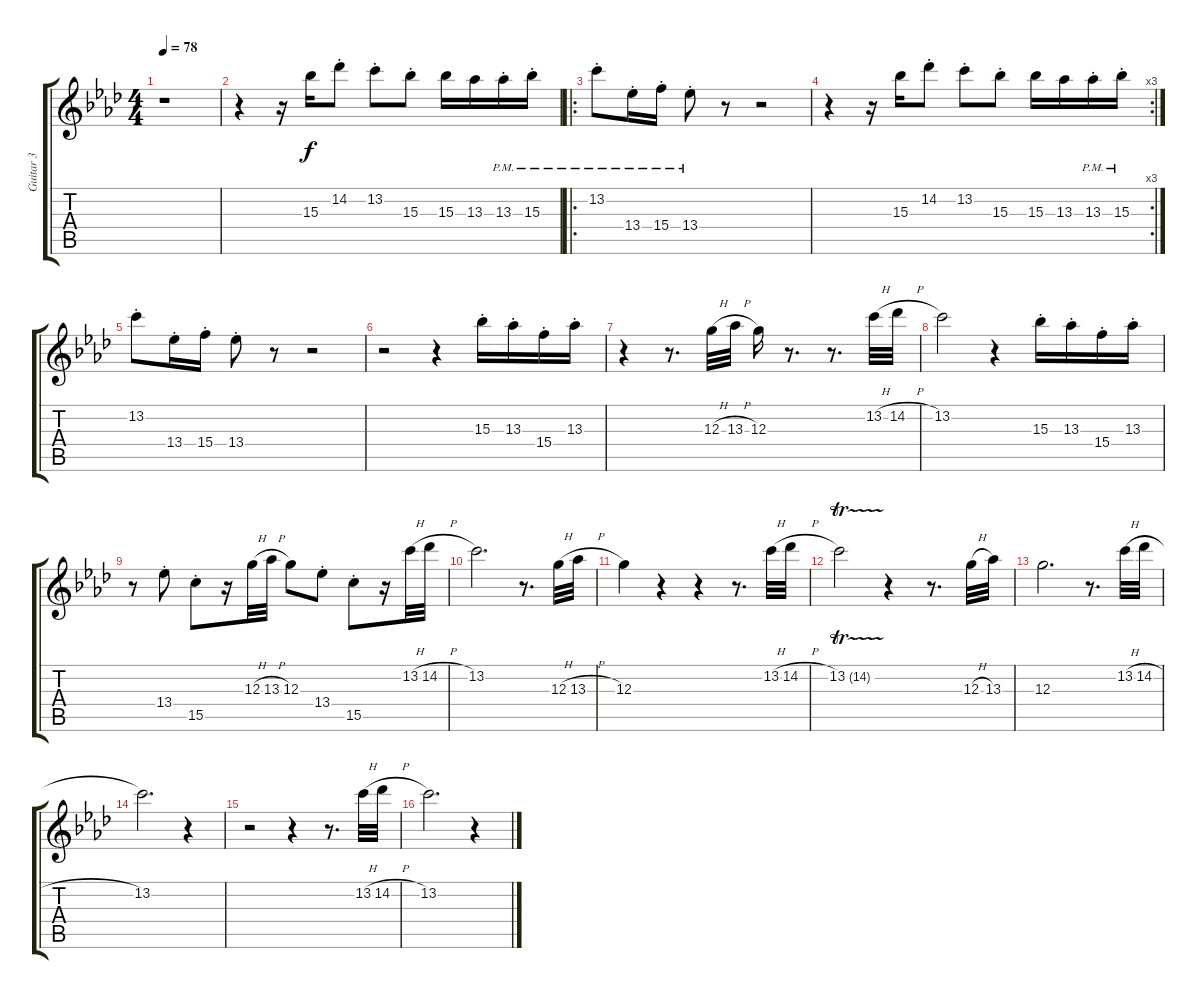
\track ("Guitar 3" "Guitar 3") {instrument electricguitarclean}
\staff {score tabs}
\tuning (E4 B3 G3 D3 A2 E2) {hide}
\ts (4 4)
\tempo 78
\clef g2
\ks ab
r.1{dy f} |
r.4 r.16 15.3.16 14.2{st}.8 13.2{st}.8 15.3{st}.8 15.3.16 13.3.16 13.3{pm st}.16 15.3{pm st}.16 |
\ro
13.2{pm st}.8 13.4{pm st}.16 15.4{pm st}.16 13.4{pm st}.8 r.8 r.2 |
\rc 3
r.4 r.16 15.3.16 14.2{st}.8 13.2{st}.8 15.3{st}.8 15.3.16 13.3.16 13.3{pm st}.16 15.3{pm st}.16 |
13.2{st}.8 13.4{st}.16 15.4{st}.16 13.4{st}.8 r.8 r.2 |
r.2 r.4 15.3{st}.16 13.3{st}.16 15.4{st}.16 13.3{st}.16 |
r.4 r.8{d} 12.3{h}.32 13.3{h}.32 12.3.16 r.8{d} r.8{d} 13.2{h}.32 14.2{h}.32 |
13.2.2 r.4 15.3{st}.16 13.3{st}.16 15.4{st}.16 13.3{st}.16 |
r.8 13.4{st}.8 15.5{st}.8 r.16 12.3{h}.32 13.3{h}.32 12.3.8 13.4{st}.8 15.5{st}.8 r.16 13.2{h}.32 14.2{h}.32 |
13.2.2{d} r.8{d} 12.3{h}.32 13.3{h}.32 |
12.3.4 r.4 r.4 r.8{d} 13.2{h}.32 14.2{h}.32 |
13.2{tr (14 32)}.2 r.4 r.8{d} 12.3{h}.32 13.3.32 |
12.3.2{d} r.8{d} 13.2{h}.32 14.2{h}.32 |
13.2.2{d} r.4 |
r.2 r.4 r.8{d} 13.2{h}.32 14.2{h}.32 |
13.2.2{d} r.4
